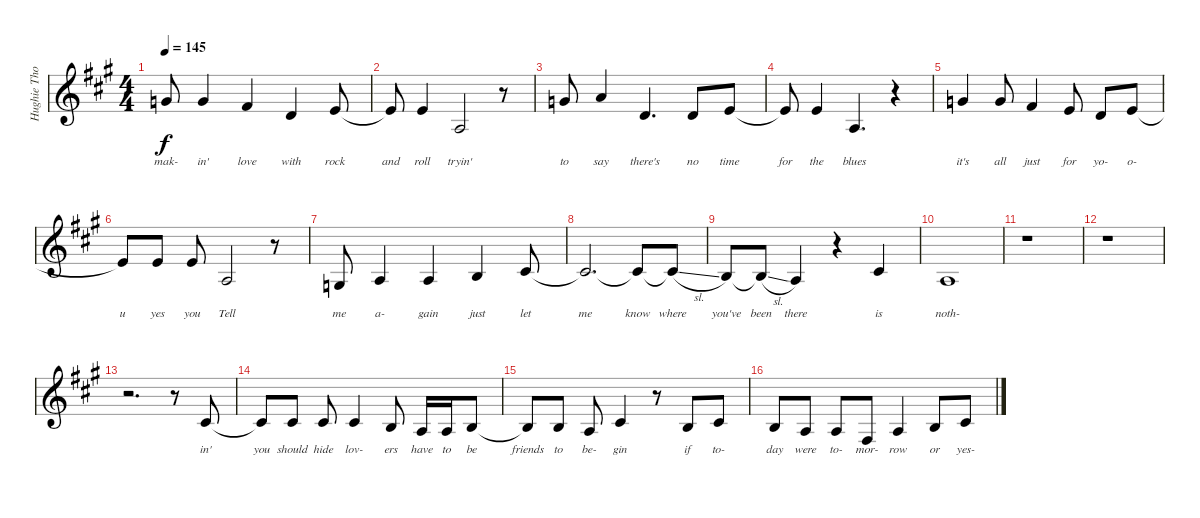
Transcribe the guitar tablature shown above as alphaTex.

\track ("Hughie Thomasson Vocals" "Hughie Tho") {instrument violin}
\staff {score}
\tuning (E4 B3 G3 D3 A2 E2) {hide}
\ts (4 4)
\tempo 145
\clef g2
\ks a
3.1.8{lyrics (0 "mak-") lyrics (1 "") lyrics (2 "") lyrics (3 "") lyrics (4 "") dy f} 3.1.4{lyrics (0 "in'") lyrics (1 "") lyrics (2 "") lyrics (3 "") lyrics (4 "")} 2.1.4{lyrics (0 "love") lyrics (1 "") lyrics (2 "") lyrics (3 "") lyrics (4 "")} 3.2.4{lyrics (0 "with") lyrics (1 "") lyrics (2 "") lyrics (3 "") lyrics (4 "")} 0.1.8{lyrics (0 "rock") lyrics (1 "") lyrics (2 "") lyrics (3 "") lyrics (4 "")} |
0.1{t}.8{lyrics (0 "and") lyrics (1 "") lyrics (2 "") lyrics (3 "") lyrics (4 "")} 0.1.4{lyrics (0 "roll") lyrics (1 "") lyrics (2 "") lyrics (3 "") lyrics (4 "")} 2.3.2{lyrics (0 "tryin'") lyrics (1 "") lyrics (2 "") lyrics (3 "") lyrics (4 "")} r.8 |
3.1.8{lyrics (0 "to") lyrics (1 "") lyrics (2 "") lyrics (3 "") lyrics (4 "")} 5.1.4{lyrics (0 "say") lyrics (1 "") lyrics (2 "") lyrics (3 "") lyrics (4 "")} 3.2.4{d lyrics (0 "there's") lyrics (1 "") lyrics (2 "") lyrics (3 "") lyrics (4 "")} 3.2.8{lyrics (0 "no") lyrics (1 "") lyrics (2 "") lyrics (3 "") lyrics (4 "")} 5.2.8{lyrics (0 "time") lyrics (1 "") lyrics (2 "") lyrics (3 "") lyrics (4 "")} |
5.2{t}.8{lyrics (0 "for") lyrics (1 "") lyrics (2 "") lyrics (3 "") lyrics (4 "")} 5.2.4{lyrics (0 "the") lyrics (1 "") lyrics (2 "") lyrics (3 "") lyrics (4 "")} 2.3.4{d lyrics (0 "blues") lyrics (1 "") lyrics (2 "") lyrics (3 "") lyrics (4 "")} r.4 |
3.1.4{lyrics (0 "it's") lyrics (1 "") lyrics (2 "") lyrics (3 "") lyrics (4 "")} 3.1.8{lyrics (0 "all") lyrics (1 "") lyrics (2 "") lyrics (3 "") lyrics (4 "")} 2.1.4{lyrics (0 "just") lyrics (1 "") lyrics (2 "") lyrics (3 "") lyrics (4 "")} 0.1.8{lyrics (0 "for") lyrics (1 "") lyrics (2 "") lyrics (3 "") lyrics (4 "")} 3.2.8{lyrics (0 "yo-") lyrics (1 "") lyrics (2 "") lyrics (3 "") lyrics (4 "")} 0.1.8{lyrics (0 "o-") lyrics (1 "") lyrics (2 "") lyrics (3 "") lyrics (4 "")} |
0.1{t}.8{lyrics (0 "u") lyrics (1 "") lyrics (2 "") lyrics (3 "") lyrics (4 "")} 0.1.8{lyrics (0 "yes") lyrics (1 "") lyrics (2 "") lyrics (3 "") lyrics (4 "")} 0.1.8{lyrics (0 "you") lyrics (1 "") lyrics (2 "") lyrics (3 "") lyrics (4 "")} 2.3.2{lyrics (0 "Tell") lyrics (1 "") lyrics (2 "") lyrics (3 "") lyrics (4 "")} r.8 |
0.3.8{lyrics (0 "me") lyrics (1 "") lyrics (2 "") lyrics (3 "") lyrics (4 "")} 2.3.4{lyrics (0 "a-") lyrics (1 "") lyrics (2 "") lyrics (3 "") lyrics (4 "")} 2.3.4{lyrics (0 "gain") lyrics (1 "") lyrics (2 "") lyrics (3 "") lyrics (4 "")} 4.3.4{lyrics (0 "just") lyrics (1 "") lyrics (2 "") lyrics (3 "") lyrics (4 "")} 6.3.8{lyrics (0 "let") lyrics (1 "") lyrics (2 "") lyrics (3 "") lyrics (4 "")} |
6.3{t}.2{d lyrics (0 "me") lyrics (1 "") lyrics (2 "") lyrics (3 "") lyrics (4 "")} 6.3{t}.8{lyrics (0 "know") lyrics (1 "") lyrics (2 "") lyrics (3 "") lyrics (4 "")} 6.3{sl t}.8{lyrics (0 "where") lyrics (1 "") lyrics (2 "") lyrics (3 "") lyrics (4 "")} |
4.3.8{lyrics (0 "you've") lyrics (1 "") lyrics (2 "") lyrics (3 "") lyrics (4 "")} 4.3{sl t}.8{lyrics (0 "been") lyrics (1 "") lyrics (2 "") lyrics (3 "") lyrics (4 "")} 2.3.4{lyrics (0 "there") lyrics (1 "") lyrics (2 "") lyrics (3 "") lyrics (4 "")} r.4 2.2.4{lyrics (0 "is") lyrics (1 "") lyrics (2 "") lyrics (3 "") lyrics (4 "")} |
2.3.1{lyrics (0 "noth-") lyrics (1 "") lyrics (2 "") lyrics (3 "") lyrics (4 "")} |
r.1 |
r.1 |
r.2{d} r.8 2.2.8{lyrics (0 "in'") lyrics (1 "") lyrics (2 "") lyrics (3 "") lyrics (4 "")} |
2.2{t}.8{lyrics (0 "you") lyrics (1 "") lyrics (2 "") lyrics (3 "") lyrics (4 "")} 2.2.8{lyrics (0 "should") lyrics (1 "") lyrics (2 "") lyrics (3 "") lyrics (4 "")} 2.2.8{lyrics (0 "hide") lyrics (1 "") lyrics (2 "") lyrics (3 "") lyrics (4 "")} 2.2.4{lyrics (0 "lov-") lyrics (1 "") lyrics (2 "") lyrics (3 "") lyrics (4 "")} 4.3.8{lyrics (0 "ers") lyrics (1 "") lyrics (2 "") lyrics (3 "") lyrics (4 "")} 2.3.16{lyrics (0 "have") lyrics (1 "") lyrics (2 "") lyrics (3 "") lyrics (4 "")} 2.3.16{lyrics (0 "to") lyrics (1 "") lyrics (2 "") lyrics (3 "") lyrics (4 "")} 4.3.8{lyrics (0 "be") lyrics (1 "") lyrics (2 "") lyrics (3 "") lyrics (4 "")} |
4.3{t}.8{lyrics (0 "friends") lyrics (1 "") lyrics (2 "") lyrics (3 "") lyrics (4 "")} 4.3.8{lyrics (0 "to") lyrics (1 "") lyrics (2 "") lyrics (3 "") lyrics (4 "")} 2.3.8{lyrics (0 "be-") lyrics (1 "") lyrics (2 "") lyrics (3 "") lyrics (4 "")} 2.2.4{lyrics (0 "gin") lyrics (1 "") lyrics (2 "") lyrics (3 "") lyrics (4 "")} r.8 4.3.8{lyrics (0 "if") lyrics (1 "") lyrics (2 "") lyrics (3 "") lyrics (4 "")} 2.2.8{lyrics (0 "to-") lyrics (1 "") lyrics (2 "") lyrics (3 "") lyrics (4 "")} |
4.3.8{lyrics (0 "day") lyrics (1 "") lyrics (2 "") lyrics (3 "") lyrics (4 "")} 2.3.8{lyrics (0 "were") lyrics (1 "") lyrics (2 "") lyrics (3 "") lyrics (4 "")} 2.3.8{lyrics (0 "to-") lyrics (1 "") lyrics (2 "") lyrics (3 "") lyrics (4 "")} 4.4.8{lyrics (0 "mor-") lyrics (1 "") lyrics (2 "") lyrics (3 "") lyrics (4 "")} 2.3.4{lyrics (0 "row") lyrics (1 "") lyrics (2 "") lyrics (3 "") lyrics (4 "")} 4.3.8{lyrics (0 "or") lyrics (1 "") lyrics (2 "") lyrics (3 "") lyrics (4 "")} 2.2.8{lyrics (0 "yes-") lyrics (1 "") lyrics (2 "") lyrics (3 "") lyrics (4 "")}
